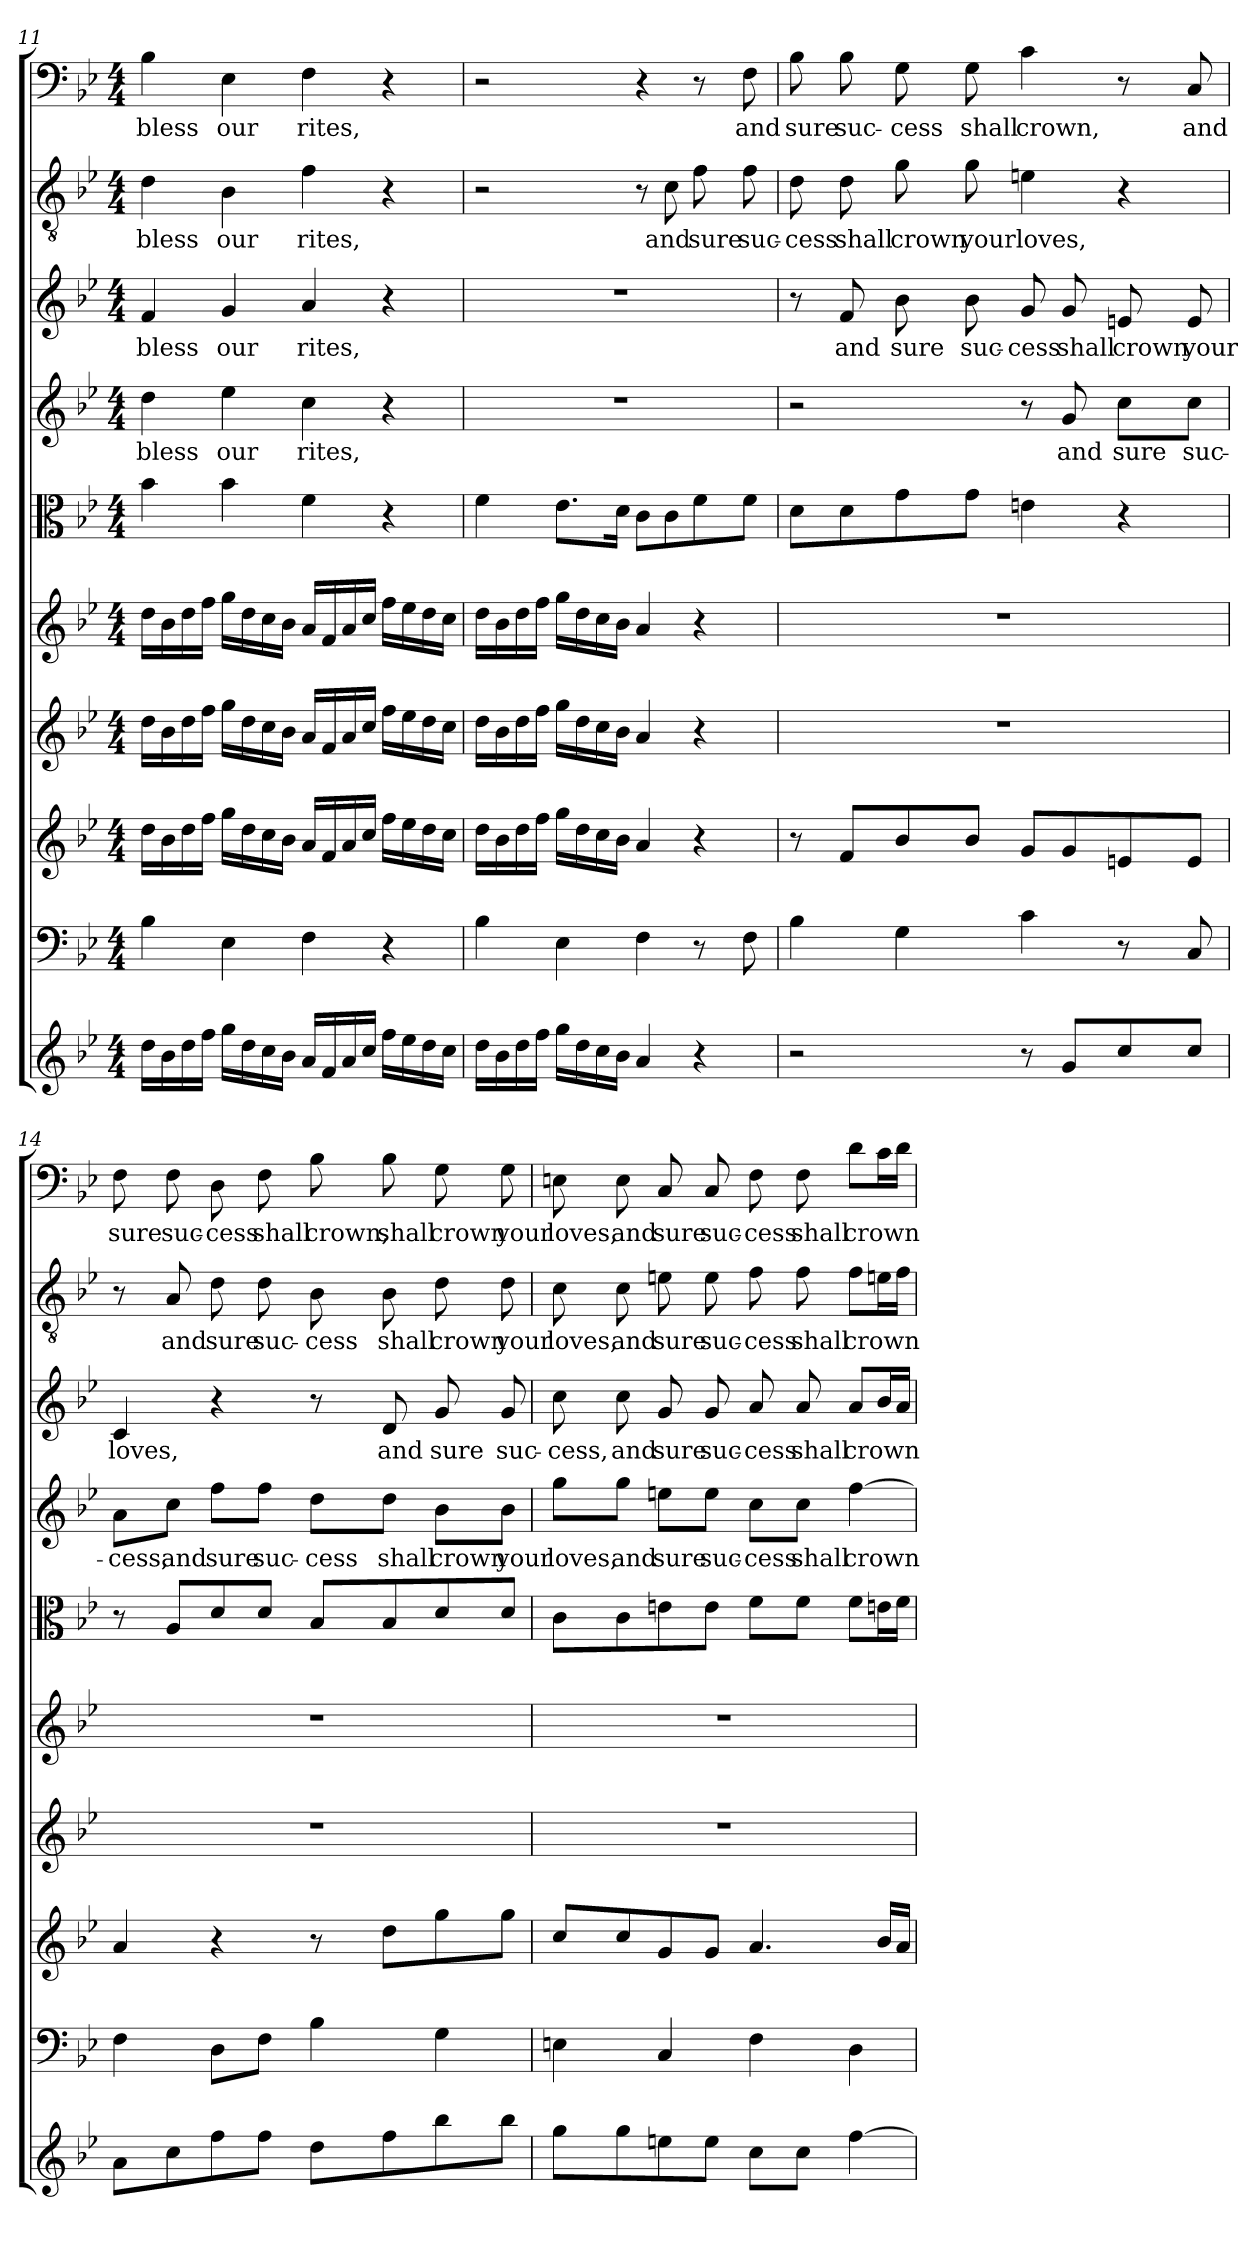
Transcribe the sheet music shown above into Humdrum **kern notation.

**kern	**kern	**kern	**kern	**kern	**kern	**kern	**text	**kern	**text	**kern	**text	**kern	**text
*part10	*part9	*part8	*part7	*part6	*part5	*part4	*part4	*part3	*part3	*part2	*part2	*part1	*part1
*staff10	*staff9	*staff8	*staff7	*staff6	*staff5	*staff4	*staff4	*staff3	*staff3	*staff2	*staff2	*staff1	*staff1
*clefG2	*clefF4	*clefG2	*clefG2	*clefG2	*clefC3	*clefG2	*	*clefG2	*	*clefGv2	*	*clefF4	*
*k[b-e-]	*k[b-e-]	*k[b-e-]	*k[b-e-]	*k[b-e-]	*k[b-e-]	*k[b-e-]	*	*k[b-e-]	*	*k[b-e-]	*	*k[b-e-]	*
*B-:	*B-:	*B-:	*B-:	*B-:	*B-:	*B-:	*	*B-:	*	*B-:	*	*B-:	*
*M4/4	*M4/4	*M4/4	*M4/4	*M4/4	*M4/4	*M4/4	*	*M4/4	*	*M4/4	*	*M4/4	*
=11	=11	=11	=11	=11	=11	=11	=11	=11	=11	=11	=11	=11	=11
16dd\LL	4B-\	16dd\LL	16dd\LL	16dd\LL	4b-\	4dd\	bless	4f/	bless	4d\	bless	4B-\	bless
16b-\	.	16b-\	16b-\	16b-\	.	.	.	.	.	.	.	.	.
16dd\	.	16dd\	16dd\	16dd\	.	.	.	.	.	.	.	.	.
16ff\JJ	.	16ff\JJ	16ff\JJ	16ff\JJ	.	.	.	.	.	.	.	.	.
16gg\LL	4E-\	16gg\LL	16gg\LL	16gg\LL	4b-\	4ee-\	our	4g/	our	4B-\	our	4E-\	our
16dd\	.	16dd\	16dd\	16dd\	.	.	.	.	.	.	.	.	.
16cc\	.	16cc\	16cc\	16cc\	.	.	.	.	.	.	.	.	.
16b-\JJ	.	16b-\JJ	16b-\JJ	16b-\JJ	.	.	.	.	.	.	.	.	.
16a/LL	4F\	16a/LL	16a/LL	16a/LL	4f\	4cc\	rites,	4a/	rites,	4f\	rites,	4F\	rites,
16f/	.	16f/	16f/	16f/	.	.	.	.	.	.	.	.	.
16a/	.	16a/	16a/	16a/	.	.	.	.	.	.	.	.	.
16cc/JJ	.	16cc/JJ	16cc/JJ	16cc/JJ	.	.	.	.	.	.	.	.	.
16ff\LL	4r	16ff\LL	16ff\LL	16ff\LL	4r	4r	.	4r	.	4r	.	4r	.
16ee-\	.	16ee-\	16ee-\	16ee-\	.	.	.	.	.	.	.	.	.
16dd\	.	16dd\	16dd\	16dd\	.	.	.	.	.	.	.	.	.
16cc\JJ	.	16cc\JJ	16cc\JJ	16cc\JJ	.	.	.	.	.	.	.	.	.
=12	=12	=12	=12	=12	=12	=12	=12	=12	=12	=12	=12	=12	=12
16dd\LL	4B-\	16dd\LL	16dd\LL	16dd\LL	4f\	1r	.	1r	.	2r	.	2r	.
16b-\	.	16b-\	16b-\	16b-\	.	.	.	.	.	.	.	.	.
16dd\	.	16dd\	16dd\	16dd\	.	.	.	.	.	.	.	.	.
16ff\JJ	.	16ff\JJ	16ff\JJ	16ff\JJ	.	.	.	.	.	.	.	.	.
16gg\LL	4E-\	16gg\LL	16gg\LL	16gg\LL	8.e-\L	.	.	.	.	.	.	.	.
16dd\	.	16dd\	16dd\	16dd\	.	.	.	.	.	.	.	.	.
16cc\	.	16cc\	16cc\	16cc\	.	.	.	.	.	.	.	.	.
16b-\JJ	.	16b-\JJ	16b-\JJ	16b-\JJ	16d\Jk	.	.	.	.	.	.	.	.
4a/	4F\	4a/	4a/	4a/	8c\L	.	.	.	.	8r	.	4r	.
.	.	.	.	.	8c\	.	.	.	.	8c\	and	.	.
4r	8r	4r	4r	4r	8f\	.	.	.	.	8f\	sure	8r	.
.	8F\	.	.	.	8f\J	.	.	.	.	8f\	suc-	8F\	and
=13	=13	=13	=13	=13	=13	=13	=13	=13	=13	=13	=13	=13	=13
2r	4B-\	8r	1r	1r	8d\L	2r	.	8r	.	8d\	-cess	8B-\	sure
.	.	8f/L	.	.	8d\	.	.	8f/	and	8d\	shall	8B-\	suc-
.	4G\	8b-/	.	.	8g\	.	.	8b-\	sure	8g\	crown	8G\	-cess
.	.	8b-/J	.	.	8g\J	.	.	8b-\	suc-	8g\	your	8G\	shall
8r	4c\	8g/L	.	.	4en\	8r	.	8g/	-cess	4en\	loves,	4c\	crown,
8g/L	.	8g/	.	.	.	8g/	and	8g/	shall	.	.	.	.
8cc/	8r	8en/	.	.	4r	8cc\L	sure	8en/	crown	4r	.	8r	.
8cc/J	8C/	8e/J	.	.	.	8cc\J	suc-	8e/	your	.	.	8C/	and
=14	=14	=14	=14	=14	=14	=14	=14	=14	=14	=14	=14	=14	=14
8a\L	4F\	4a/	1r	1r	8r	8a\L	-cess,	4c/	loves,	8r	.	8F\	sure
8cc\	.	.	.	.	8A/L	8cc\J	and	.	.	8A/	and	8F\	suc-
8ff\	8D\L	4r	.	.	8d/	8ff\L	sure	4r	.	8d\	sure	8D\	-cess
8ff\J	8F\J	.	.	.	8d/J	8ff\J	suc-	.	.	8d\	suc-	8F\	shall
8dd\L	4B-\	8r	.	.	8B-/L	8dd\L	-cess	8r	.	8B-\	-cess	8B-\	crown,
8ff\	.	8dd\L	.	.	8B-/	8dd\J	shall	8d/	and	8B-\	shall	8B-\	shall
8bb-\	4G\	8gg\	.	.	8d/	8b-\L	crown	8g/	sure	8d\	crown	8G\	crown
8bb-\J	.	8gg\J	.	.	8d/J	8b-\J	your	8g/	suc-	8d\	your	8G\	your
=15	=15	=15	=15	=15	=15	=15	=15	=15	=15	=15	=15	=15	=15
8gg\L	4En\	8cc/L	1r	1r	8c\L	8gg\L	loves,	8cc\	-cess,	8c\	loves,	8En\	loves,
8gg\	.	8cc/	.	.	8c\	8gg\J	and	8cc\	and	8c\	and	8E\	and
8een\	4C/	8g/	.	.	8en\	8een\L	sure	8g/	sure	8en\	sure	8C/	sure
8ee\J	.	8g/J	.	.	8e\J	8ee\J	suc-	8g/	suc-	8e\	suc-	8C/	suc-
8cc\L	4F\	4.a/	.	.	8f\L	8cc\L	-cess	8a/	-cess	8f\	-cess	8F\	-cess
8cc\J	.	.	.	.	8f\J	8cc\J	shall	8a/	shall	8f\	shall	8F\	shall
[4ff\	4D\	.	.	.	8f\L	[4ff\	crown	8a/L	crown	8f\L	crown	8d\L	crown
.	.	16b-/LL	.	.	16en\L	.	.	16b-/L	.	16en\L	.	16c\L	.
.	.	16a/JJ	.	.	16f\JJ	.	.	16a/JJ	.	16f\JJ	.	16d\JJ	.
=	=	=	=	=	=	=	=	=	=	=	=	=	=
*-	*-	*-	*-	*-	*-	*-	*-	*-	*-	*-	*-	*-	*-
